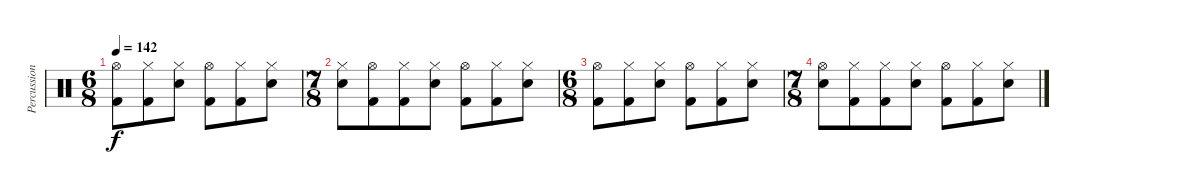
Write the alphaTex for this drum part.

\track ("Percussion" "Percussion") {instrument percussion}
\staff {score}
\articulation defaults
\ts (6 8)
\tempo 142
\clef neutral
\ks c
("Hi-Hat (open)" "Kick (hit) 2").8{dy f} ("Hi-Hat (closed)" "Kick (hit) 2").8 ("Hi-Hat (closed)" "Snare (hit) 2").8 ("Hi-Hat (open)" "Kick (hit) 2").8 ("Hi-Hat (closed)" "Kick (hit) 2").8 ("Hi-Hat (closed)" "Snare (hit) 2").8 |
\ts (7 8)
("Hi-Hat (closed)" "Snare (hit) 2").8 ("Hi-Hat (open)" "Kick (hit) 2").8 ("Hi-Hat (closed)" "Kick (hit) 2").8 ("Hi-Hat (closed)" "Snare (hit) 2").8 ("Hi-Hat (open)" "Kick (hit) 2").8 ("Hi-Hat (closed)" "Kick (hit) 2").8 ("Hi-Hat (closed)" "Snare (hit) 2").8 |
\ts (6 8)
("Hi-Hat (open)" "Kick (hit) 2").8 ("Hi-Hat (closed)" "Kick (hit) 2").8 ("Hi-Hat (closed)" "Snare (hit) 2").8 ("Hi-Hat (open)" "Kick (hit) 2").8 ("Hi-Hat (closed)" "Kick (hit) 2").8 ("Hi-Hat (closed)" "Snare (hit) 2").8 |
\ts (7 8)
("Hi-Hat (open)" "Snare (hit) 2").8 ("Hi-Hat (closed)" "Kick (hit) 2").8 ("Hi-Hat (closed)" "Kick (hit) 2").8 ("Hi-Hat (closed)" "Snare (hit) 2").8 ("Hi-Hat (open)" "Kick (hit) 2").8 ("Hi-Hat (closed)" "Kick (hit) 2").8 ("Hi-Hat (closed)" "Snare (hit) 2").8
